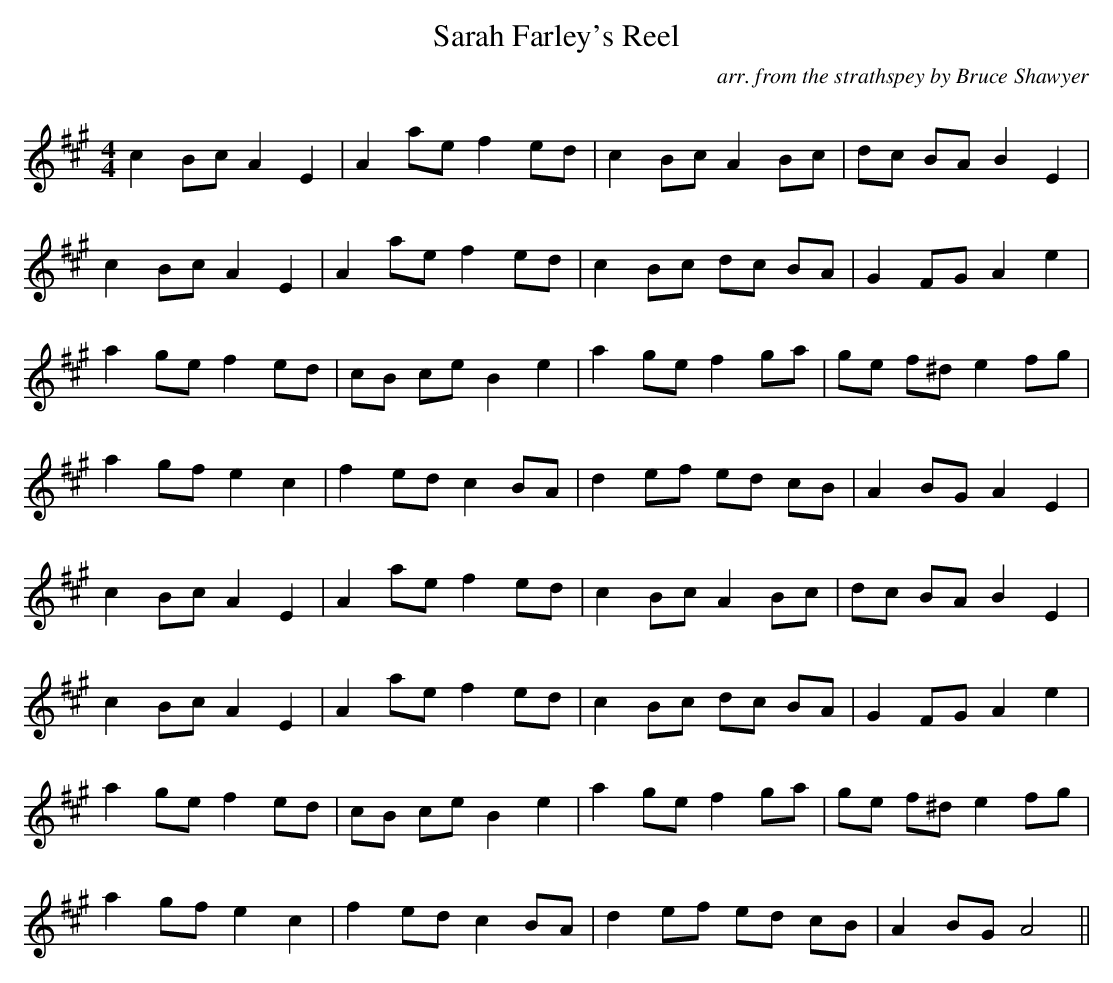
X:1
T: Sarah Farley's Reel
C:arr. from the strathspey by Bruce Shawyer
Q: 232
K:A
M:4/4
L:1/8
c2 Bc A2 E2|A2 ae f2 ed|c2 Bc A2 Bc|dc BA B2 E2|
c2 Bc A2 E2|A2 ae f2 ed|c2 Bc dc BA|G2 FG A2 e2|
a2 ge f2 ed|cB ce B2 e2|a2 ge f2 ga|ge f^d e2 fg|
a2 gf e2 c2|f2 ed c2 BA|d2 ef ed cB|A2 BG A2 E2|
c2 Bc A2 E2|A2 ae f2 ed|c2 Bc A2 Bc|dc BA B2 E2|
c2 Bc A2 E2|A2 ae f2 ed|c2 Bc dc BA|G2 FG A2 e2|
a2 ge f2 ed|cB ce B2 e2|a2 ge f2 ga|ge f^d e2 fg|
a2 gf e2 c2|f2 ed c2 BA|d2 ef ed cB|A2 BG A4||
